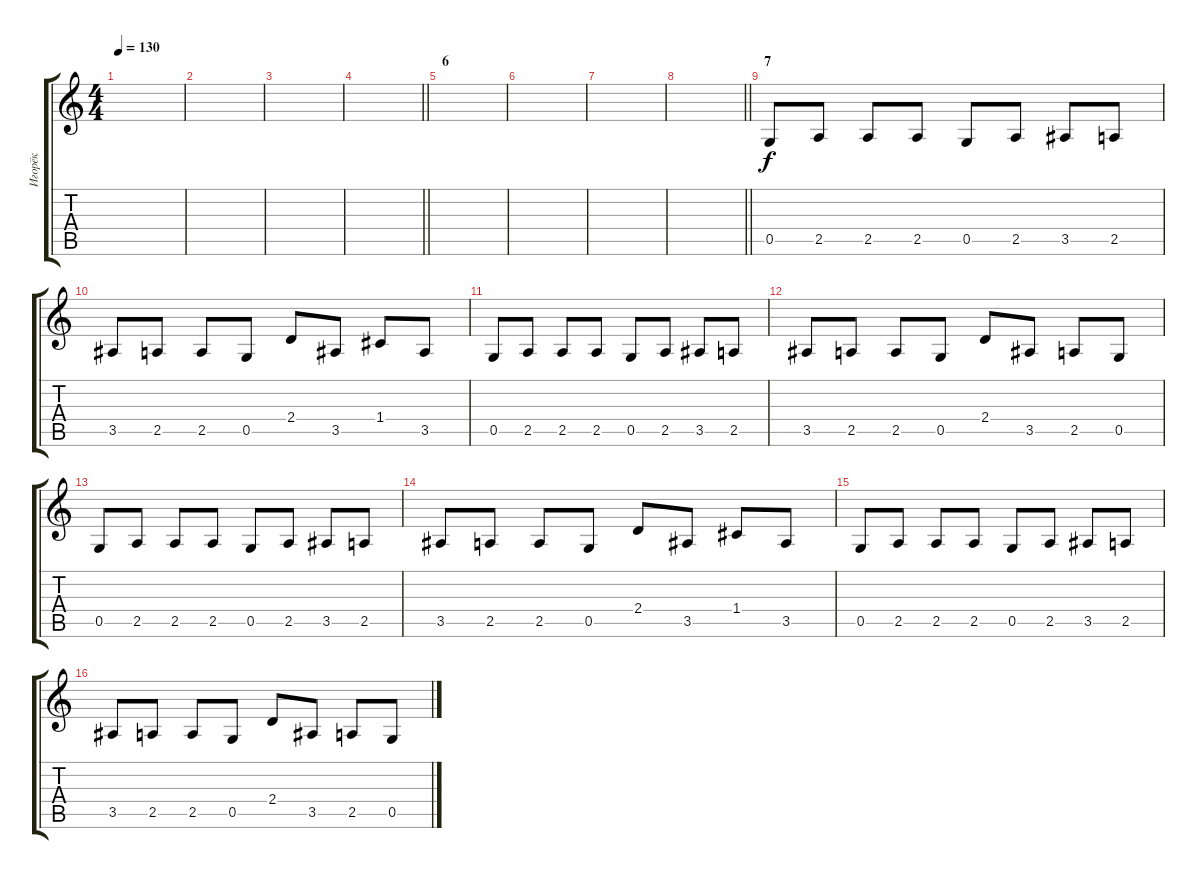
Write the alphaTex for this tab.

\track ("Игорёк" "Игорёк") {instrument acousticbass}
\staff {score tabs}
\tuning (D4 A3 F3 C3 G2 C2) {hide}
\ts (4 4)
\tempo 130
\clef g2
\ks c
|
|
|
\barLineRight lightlight
|
\section ("" "6")
|
|
|
\barLineRight lightlight
|
\section ("" "7")
0.5.8 2.5.8 2.5.8 2.5.8 0.5.8 2.5.8 3.5.8 2.5.8 |
3.5.8 2.5.8 2.5.8 0.5.8 2.4.8 3.5.8 1.4.8 3.5.8 |
0.5.8 2.5.8 2.5.8 2.5.8 0.5.8 2.5.8 3.5.8 2.5.8 |
3.5.8 2.5.8 2.5.8 0.5.8 2.4.8 3.5.8 2.5.8 0.5.8 |
0.5.8 2.5.8 2.5.8 2.5.8 0.5.8 2.5.8 3.5.8 2.5.8 |
3.5.8 2.5.8 2.5.8 0.5.8 2.4.8 3.5.8 1.4.8 3.5.8 |
0.5.8 2.5.8 2.5.8 2.5.8 0.5.8 2.5.8 3.5.8 2.5.8 |
3.5.8 2.5.8 2.5.8 0.5.8 2.4.8 3.5.8 2.5.8 0.5.8
